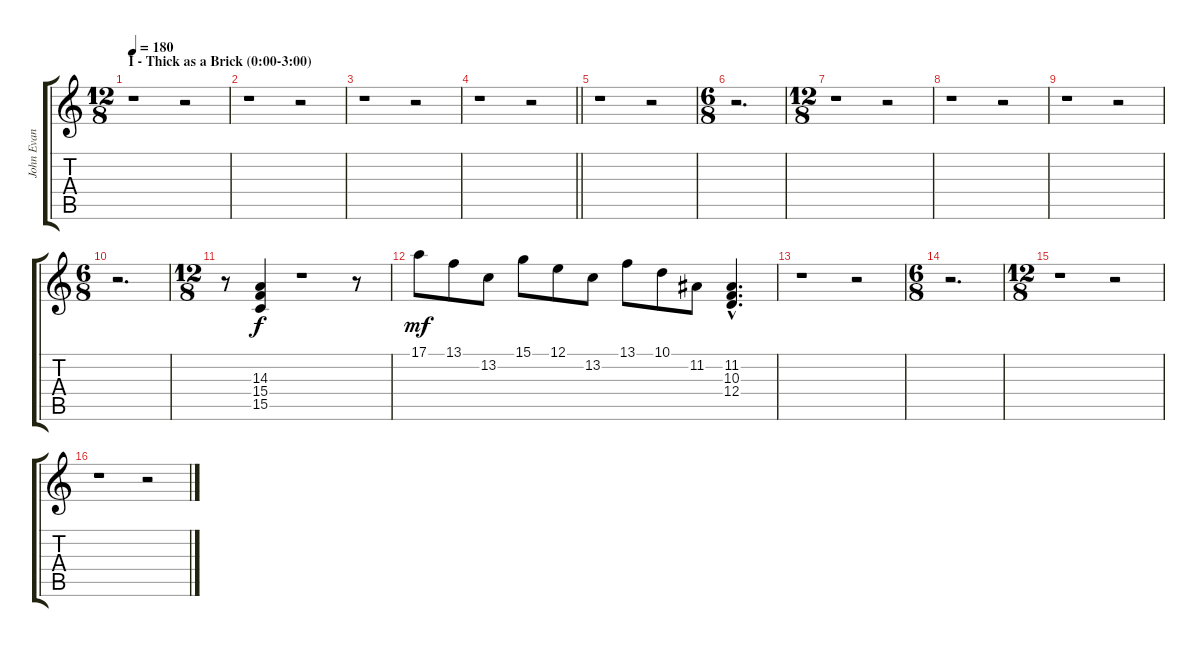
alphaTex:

\track ("John Evan (piano)" "John Evan ") {instrument acousticgrandpiano}
\staff {score tabs}
\tuning (E4 B3 G3 D3 A2 E2) {hide}
\ts (12 8)
\section ("" "I - Thick as a Brick (0:00-3:00)")
\tempo 180
\clef g2
\ks c
r.1{dy f instrument acousticgrandpiano} r.2 |
r.1 r.2 |
r.1 r.2 |
\barLineRight lightlight
r.1 r.2 |
r.1 r.2 |
\ts (6 8)
r.2{d} |
\ts (12 8)
r.1 r.2 |
r.1 r.2 |
r.1 r.2 |
\ts (6 8)
r.2{d} |
\ts (12 8)
r.8 (14.3 15.4 15.5).4 r.1 r.8 |
17.1.8{dy mf} 13.1.8 13.2.8 15.1.8 12.1.8 13.2.8 13.1.8 10.1.8 11.2.8 (11.2{hac} 10.3{hac} 12.4{hac}).4{d} |
r.1 r.2 |
\ts (6 8)
r.2{d} |
\ts (12 8)
r.1 r.2 |
r.1 r.2
